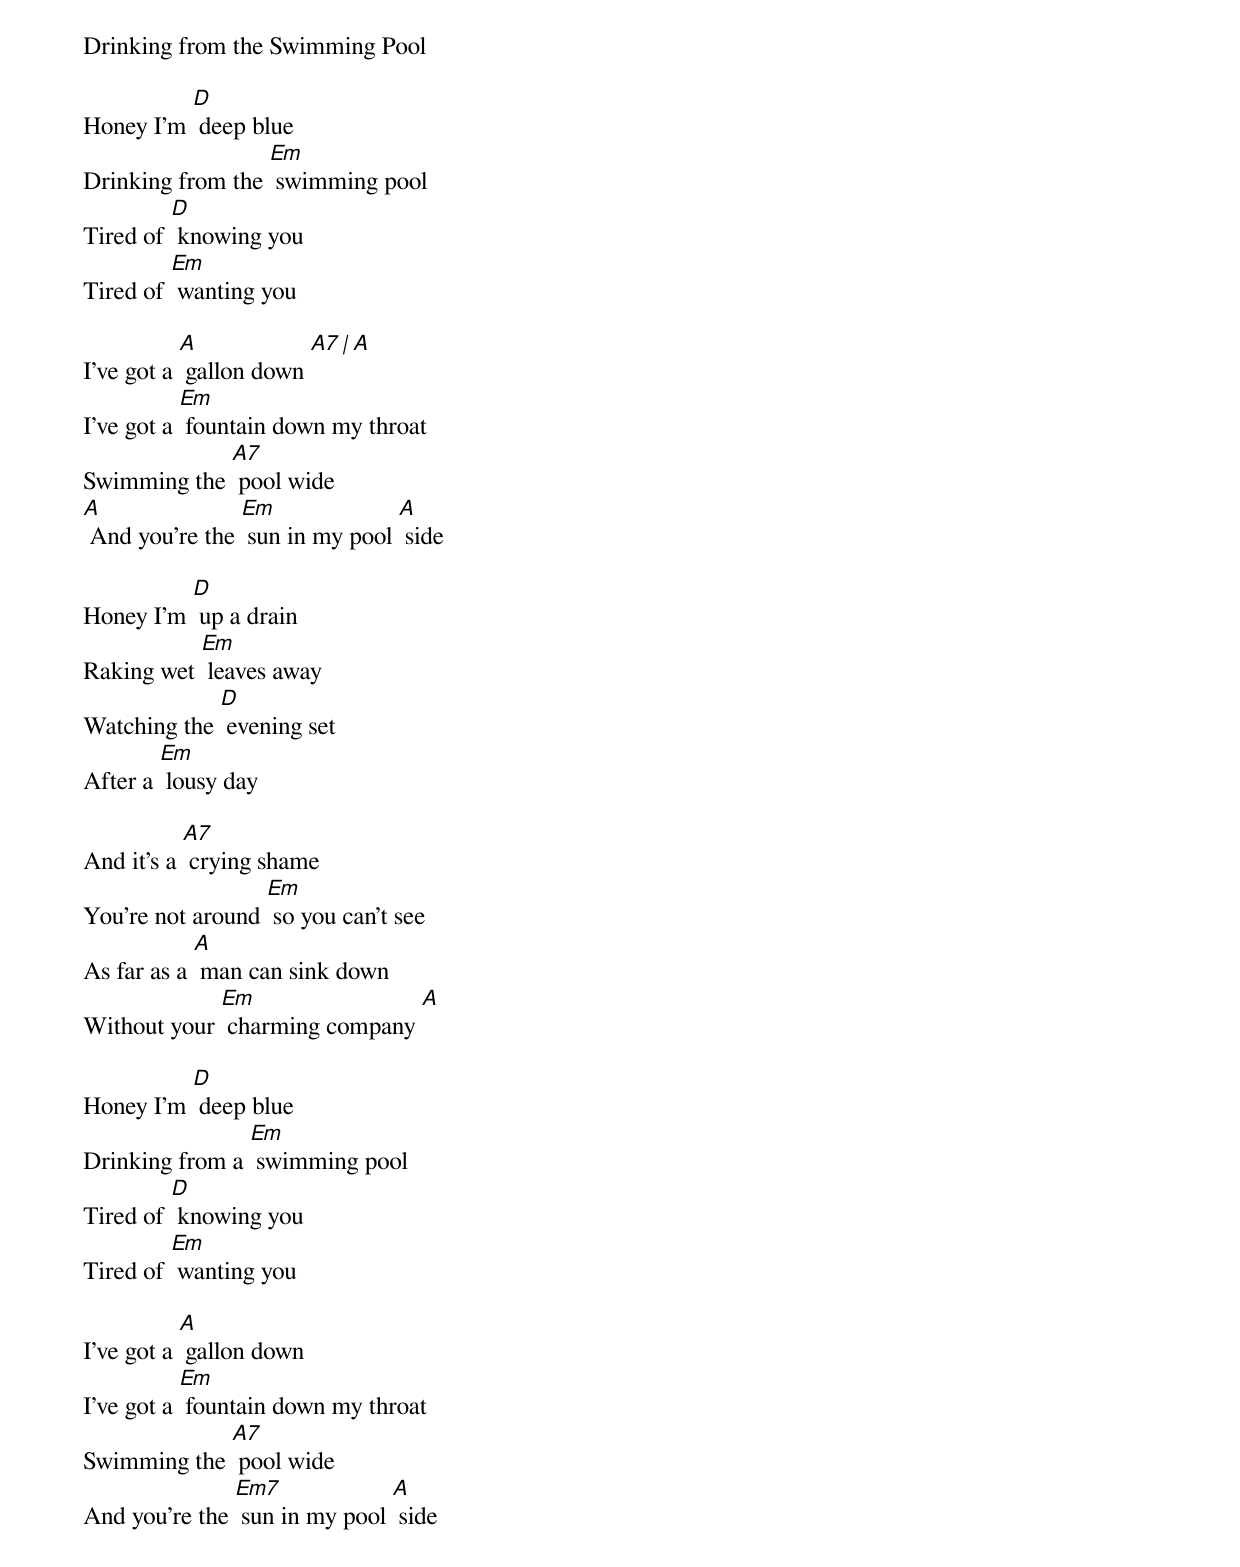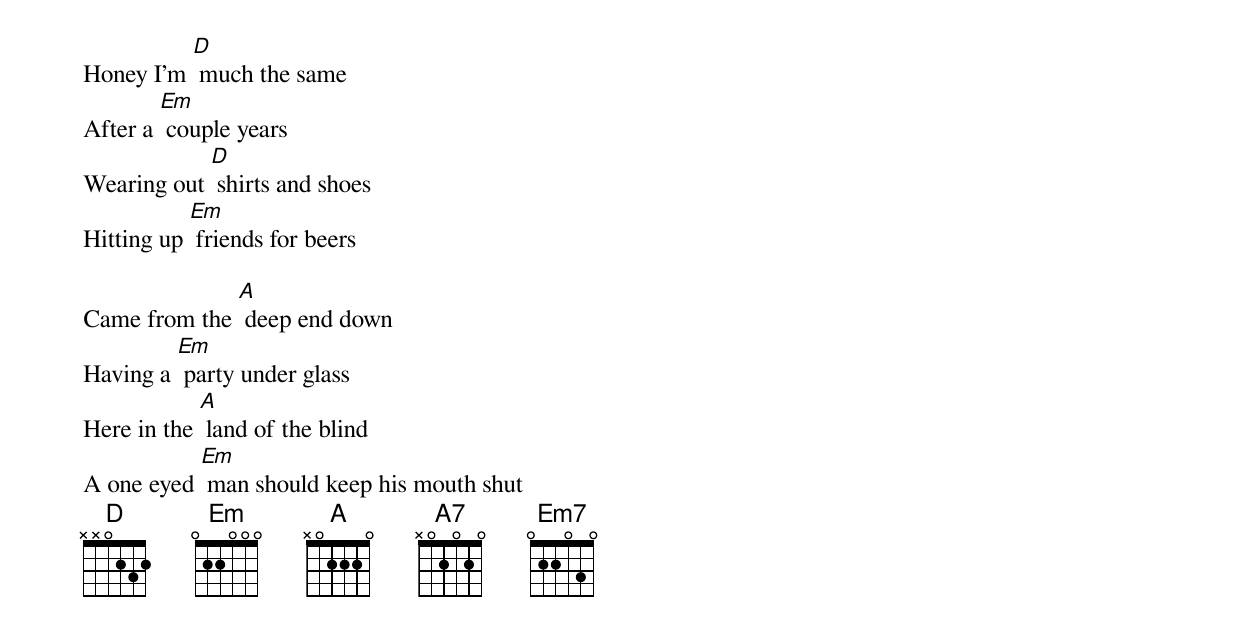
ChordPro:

Drinking from the Swimming Pool

Honey I'm [D] deep blue
Drinking from the [Em] swimming pool
Tired of [D] knowing you
Tired of [Em] wanting you

I've got a [A] gallon down [A7 | A]
I've got a [Em] fountain down my throat
Swimming the [A7] pool wide
[A] And you're the [Em] sun in my pool [A] side

Honey I'm [D] up a drain
Raking wet [Em] leaves away
Watching the [D] evening set
After a [Em] lousy day

And it's a [A7] crying shame
You're not around [Em] so you can't see
As far as a [A] man can sink down
Without your [Em] charming company [A]

Honey I'm [D] deep blue
Drinking from a [Em] swimming pool
Tired of [D] knowing you
Tired of [Em] wanting you

I've got a [A] gallon down
I've got a [Em] fountain down my throat
Swimming the [A7] pool wide
And you're the [Em7] sun in my pool [A] side

Honey I'm [D] much the same
After a [Em] couple years
Wearing out [D] shirts and shoes
Hitting up [Em] friends for beers

Came from the [A] deep end down
Having a [Em] party under glass
Here in the [A] land of the blind
A one eyed [Em] man should keep his mouth shut
